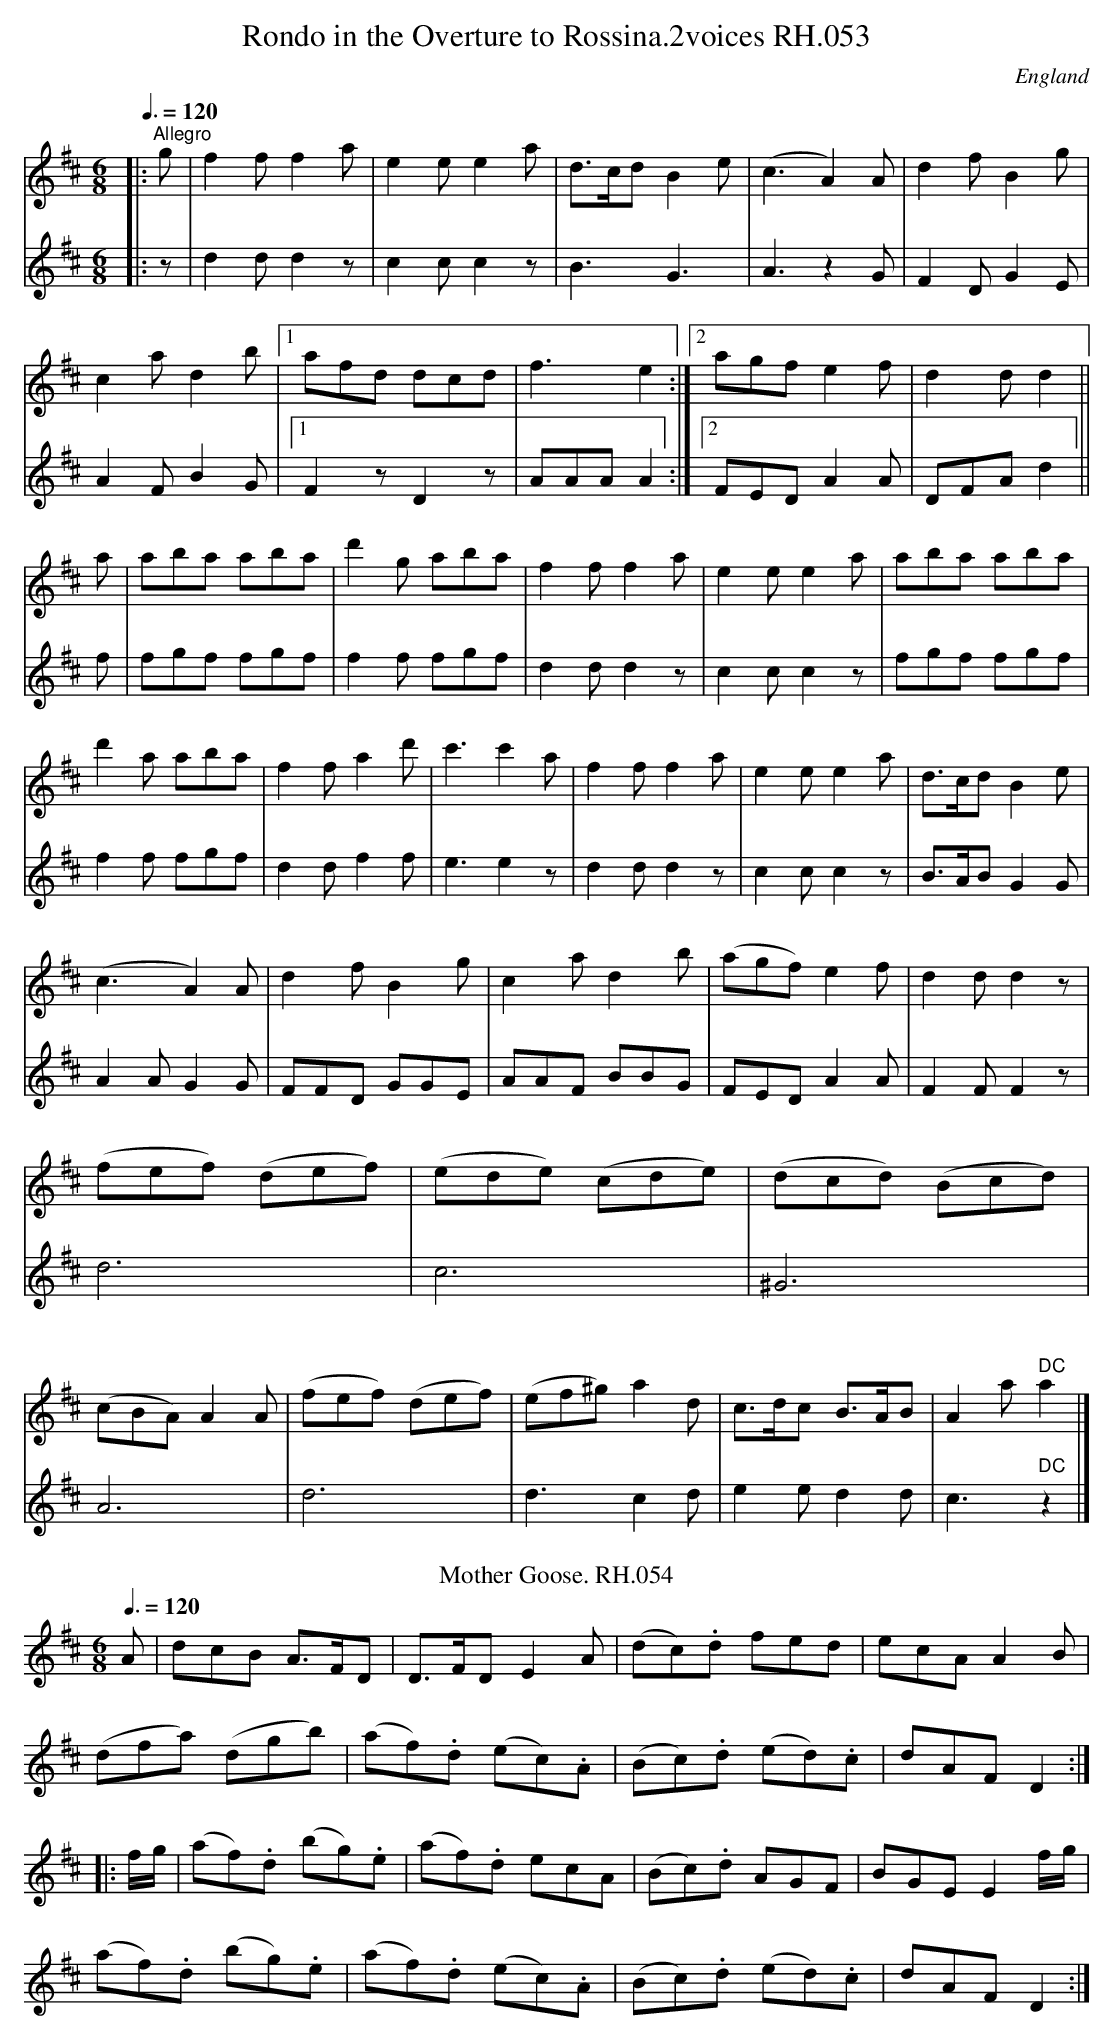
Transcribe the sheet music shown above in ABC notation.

X:1
T:Rondo in the Overture to Rossina.2voices RH.053
O:England
M:6/8
L:1/8
Q:3/8=120
K:D
[V:1]|:"^Allegro" g|f2f f2a|e2e e2a|d>cd B2e|(c3 A2)A|
[V:2]|:z|d2d d2z|c2c c2z|B3 G3|A3 z2G|
[V:1] d2f B2g|c2a d2b|1afd dcd|f3 e2:|2agf e2f|d2d d2||
[V:2] F2D G2E|A2F B2G|1F2z D2z|AAA A2:|2FED A2A|DFA d2||
[V:1] a|aba aba|d'2g aba|f2f f2a|e2e e2a|aba aba|
[V:2] f|fgf fgf|f2f fgf|d2d d2z|c2c c2z|fgf fgf|
[V:1] d'2a aba|f2f a2d'|c'3 c'2a|f2f f2a|e2e e2a|d>cd B2e|
[V:2] f2f fgf|d2d f2f|e3 e2z|d2d d2z|c2c c2z|B>AB G2G|
[V:1] (c3 A2)A|d2f B2g|c2a d2b|(agf) e2f|d2d d2z|
[V:2] A2A G2G|FFD GGE|AAF BBG|FED A2A|F2F F2z|
[V:1] (fef) (def)|(ede) (cde)|(dcd) (Bcd)|(cBA) A2A|
[V:2] d6|c6|^G6|A6|
[V:1] (fef) (def)|(ef^g) a2d|c>dc B>AB|A2a " DC"a2|]
[V:2] d6|d3 c2d|e2e d2d|c3 " DC"z2|]
T:Mother Goose. RH.054
O:England
M:6/8
L:1/8
Q:3/8=120
K:D
A|dcB A>FD|D>FD E2A|(dc).d fed|ecA A2B|!
(dfa) (dgb)|(af).d (ec).A|(Bc).d (ed).c|dAF D2:|!
|:f/g/|(af).d (bg).e|(af).d ecA|(Bc).d AGF|BGE E2f/g/|!
(af).d (bg).e|(af).d (ec).A|(Bc).d (ed).c|dAF D2:|
